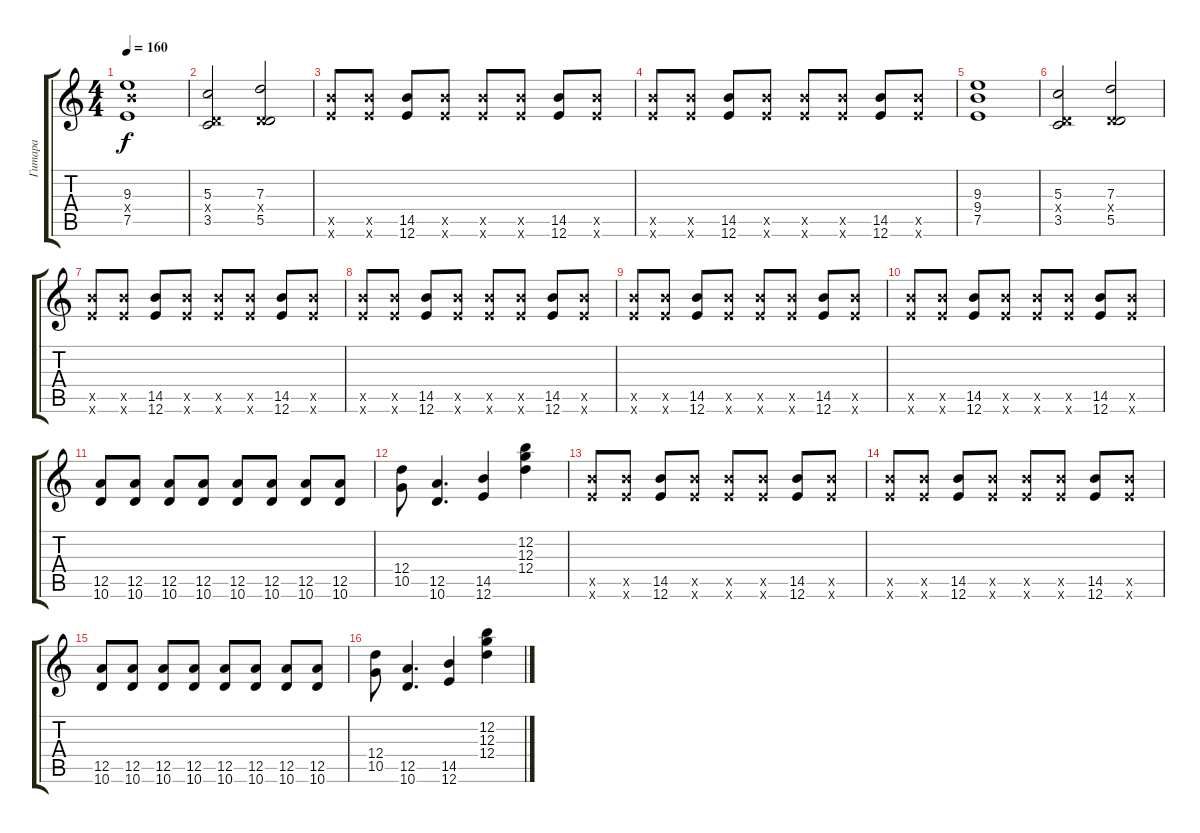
\track ("Гитара" "Гитара") {instrument overdrivenguitar}
\staff {score tabs}
\tuning (E4 B3 G3 D3 A2 E2) {hide}
\ts (4 4)
\tempo 160
\clef g2
\ks c
(9.3 9.4{x} 7.5).1{dy f} |
(5.3 0.4{x} 3.5).2 (7.3 0.4{x} 5.5).2 |
(14.5{x} 12.6{x}).8 (14.5{x} 12.6{x}).8 (14.5 12.6).8 (14.5{x} 12.6{x}).8 (14.5{x} 12.6{x}).8 (14.5{x} 12.6{x}).8 (14.5 12.6).8 (14.5{x} 12.6{x}).8 |
(14.5{x} 12.6{x}).8 (14.5{x} 12.6{x}).8 (14.5 12.6).8 (14.5{x} 12.6{x}).8 (14.5{x} 12.6{x}).8 (14.5{x} 12.6{x}).8 (14.5 12.6).8 (14.5{x} 12.6{x}).8 |
(9.3 9.4 7.5).1 |
(5.3 0.4{x} 3.5).2 (7.3 0.4{x} 5.5).2 |
(14.5{x} 12.6{x}).8 (14.5{x} 12.6{x}).8 (14.5 12.6).8 (14.5{x} 12.6{x}).8 (14.5{x} 12.6{x}).8 (14.5{x} 12.6{x}).8 (14.5 12.6).8 (14.5{x} 12.6{x}).8 |
(14.5{x} 12.6{x}).8 (14.5{x} 12.6{x}).8 (14.5 12.6).8 (14.5{x} 12.6{x}).8 (14.5{x} 12.6{x}).8 (14.5{x} 12.6{x}).8 (14.5 12.6).8 (14.5{x} 12.6{x}).8 |
(14.5{x} 12.6{x}).8 (14.5{x} 12.6{x}).8 (14.5 12.6).8 (14.5{x} 12.6{x}).8 (14.5{x} 12.6{x}).8 (14.5{x} 12.6{x}).8 (14.5 12.6).8 (14.5{x} 12.6{x}).8 |
(14.5{x} 12.6{x}).8 (14.5{x} 12.6{x}).8 (14.5 12.6).8 (14.5{x} 12.6{x}).8 (14.5{x} 12.6{x}).8 (14.5{x} 12.6{x}).8 (14.5 12.6).8 (14.5{x} 12.6{x}).8 |
(12.5 10.6).8 (12.5 10.6).8 (12.5 10.6).8 (12.5 10.6).8 (12.5 10.6).8 (12.5 10.6).8 (12.5 10.6).8 (12.5 10.6).8 |
(12.4 10.5).8 (12.5 10.6).4{d} (14.5 12.6).4 (12.2 12.3 12.4).4 |
(14.5{x} 12.6{x}).8 (14.5{x} 12.6{x}).8 (14.5 12.6).8 (14.5{x} 12.6{x}).8 (14.5{x} 12.6{x}).8 (14.5{x} 12.6{x}).8 (14.5 12.6).8 (14.5{x} 12.6{x}).8 |
(14.5{x} 12.6{x}).8 (14.5{x} 12.6{x}).8 (14.5 12.6).8 (14.5{x} 12.6{x}).8 (14.5{x} 12.6{x}).8 (14.5{x} 12.6{x}).8 (14.5 12.6).8 (14.5{x} 12.6{x}).8 |
(12.5 10.6).8 (12.5 10.6).8 (12.5 10.6).8 (12.5 10.6).8 (12.5 10.6).8 (12.5 10.6).8 (12.5 10.6).8 (12.5 10.6).8 |
(12.4 10.5).8 (12.5 10.6).4{d} (14.5 12.6).4 (12.2 12.3 12.4).4
